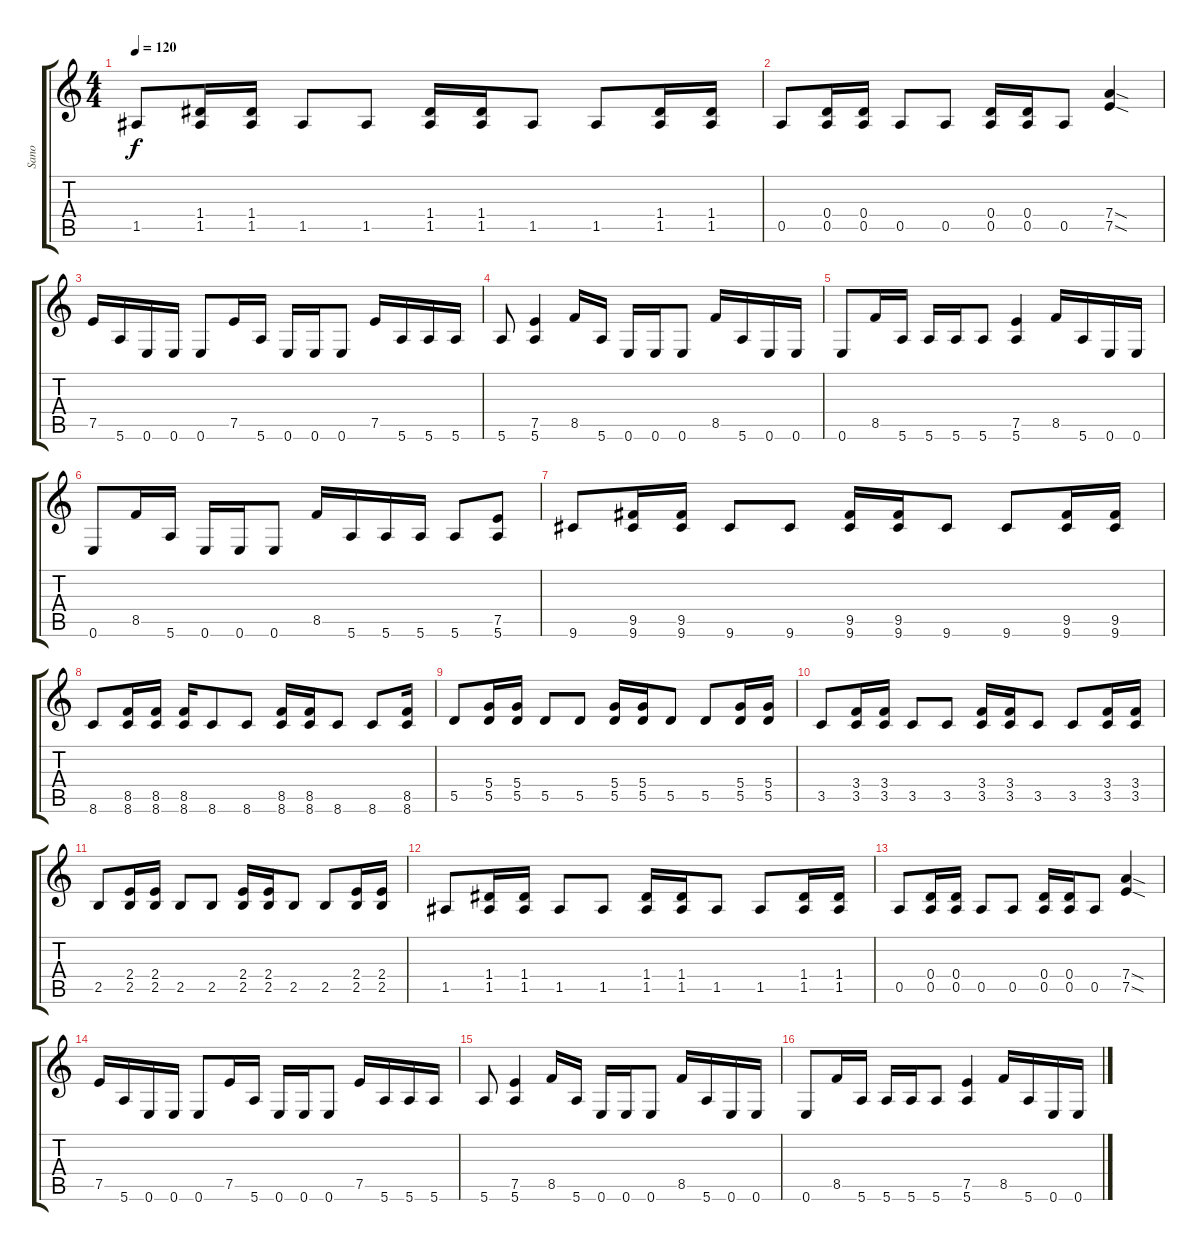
\track ("Sano" "Sano") {instrument distortionguitar}
\staff {score tabs}
\tuning (E4 B3 G3 D3 A2 E2) {hide}
\ts (4 4)
\tempo 120
\clef g2
\ks c
1.5.8{dy f} (1.4 1.5).16 (1.4 1.5).16 1.5.8 1.5.8 (1.4 1.5).16 (1.4 1.5).16 1.5.8 1.5.8 (1.4 1.5).16 (1.4 1.5).16 |
0.5.8 (0.4 0.5).16 (0.4 0.5).16 0.5.8 0.5.8 (0.4 0.5).16 (0.4 0.5).16 0.5.8 (7.4{sod} 7.5{sod}).4 |
7.5.16 5.6.16 0.6.16 0.6.16 0.6.8 7.5.16 5.6.16 0.6.16 0.6.16 0.6.8 7.5.16 5.6.16 5.6.16 5.6.16 |
5.6.8 (7.5 5.6).4 8.5.16 5.6.16 0.6.16 0.6.16 0.6.8 8.5.16 5.6.16 0.6.16 0.6.16 |
0.6.8 8.5.16 5.6.16 5.6.16 5.6.16 5.6.8 (7.5 5.6).4 8.5.16 5.6.16 0.6.16 0.6.16 |
0.6.8 8.5.16 5.6.16 0.6.16 0.6.16 0.6.8 8.5.16 5.6.16 5.6.16 5.6.16 5.6.8 (7.5 5.6).8 |
9.6.8 (9.5 9.6).16 (9.5 9.6).16 9.6.8 9.6.8 (9.5 9.6).16 (9.5 9.6).16 9.6.8 9.6.8 (9.5 9.6).16 (9.5 9.6).16 |
8.6.8 (8.5 8.6).16 (8.5 8.6).16 (8.5 8.6).16 8.6.8 8.6.8 (8.5 8.6).16 (8.5 8.6).16 8.6.8 8.6.8 (8.5 8.6).16 |
5.5.8 (5.4 5.5).16 (5.4 5.5).16 5.5.8 5.5.8 (5.4 5.5).16 (5.4 5.5).16 5.5.8 5.5.8 (5.4 5.5).16 (5.4 5.5).16 |
3.5.8 (3.4 3.5).16 (3.4 3.5).16 3.5.8 3.5.8 (3.4 3.5).16 (3.4 3.5).16 3.5.8 3.5.8 (3.4 3.5).16 (3.4 3.5).16 |
2.5.8 (2.4 2.5).16 (2.4 2.5).16 2.5.8 2.5.8 (2.4 2.5).16 (2.4 2.5).16 2.5.8 2.5.8 (2.4 2.5).16 (2.4 2.5).16 |
1.5.8 (1.4 1.5).16 (1.4 1.5).16 1.5.8 1.5.8 (1.4 1.5).16 (1.4 1.5).16 1.5.8 1.5.8 (1.4 1.5).16 (1.4 1.5).16 |
0.5.8 (0.4 0.5).16 (0.4 0.5).16 0.5.8 0.5.8 (0.4 0.5).16 (0.4 0.5).16 0.5.8 (7.4{sod} 7.5{sod}).4 |
7.5.16 5.6.16 0.6.16 0.6.16 0.6.8 7.5.16 5.6.16 0.6.16 0.6.16 0.6.8 7.5.16 5.6.16 5.6.16 5.6.16 |
5.6.8 (7.5 5.6).4 8.5.16 5.6.16 0.6.16 0.6.16 0.6.8 8.5.16 5.6.16 0.6.16 0.6.16 |
0.6.8 8.5.16 5.6.16 5.6.16 5.6.16 5.6.8 (7.5 5.6).4 8.5.16 5.6.16 0.6.16 0.6.16
